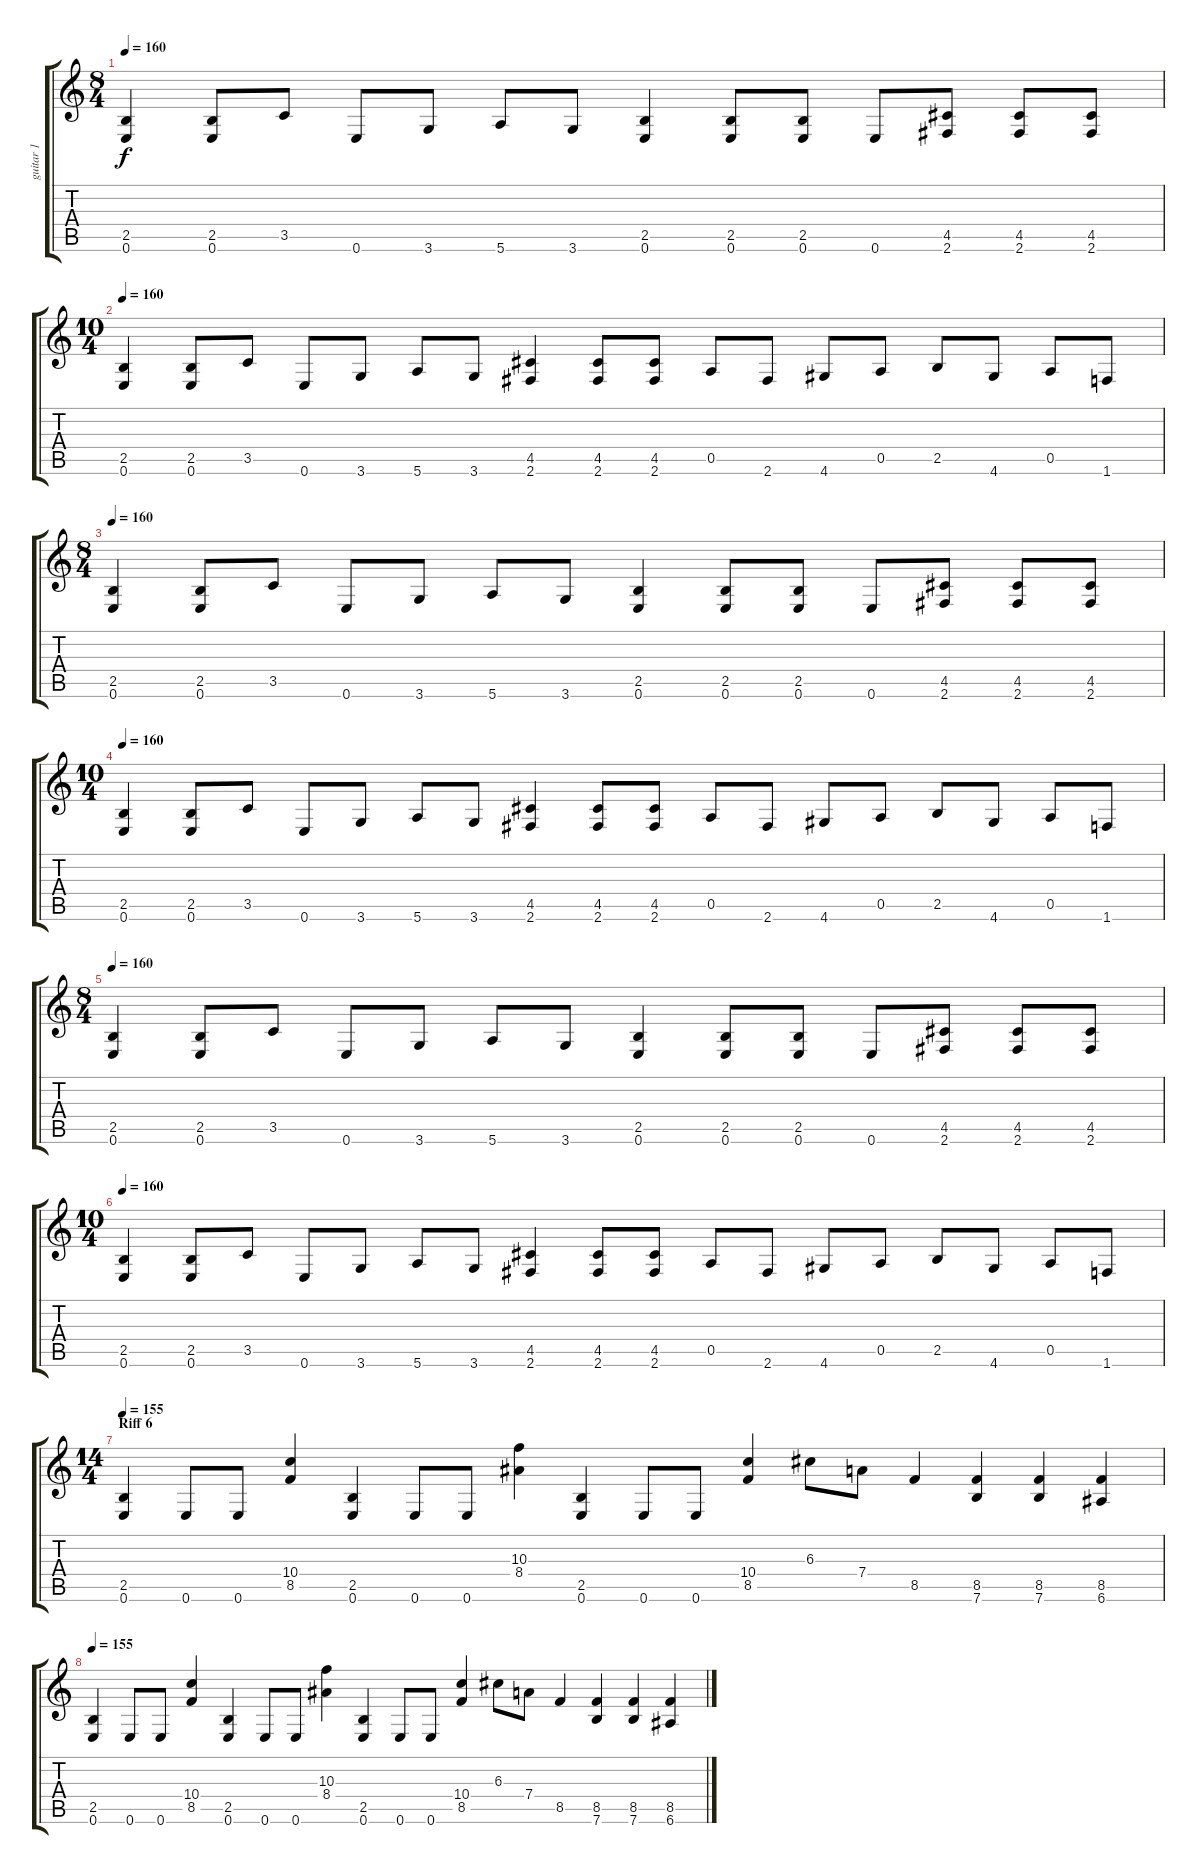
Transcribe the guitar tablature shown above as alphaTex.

\track ("guitar 1" "guitar 1") {instrument distortionguitar}
\staff {score tabs}
\tuning (E4 B3 G3 D3 A2 E2) {hide}
\ts (8 4)
\tempo 160
\clef g2
\ks c
(2.5 0.6).4{dy f} (2.5 0.6).8 3.5.8 0.6.8 3.6.8 5.6.8 3.6.8 (2.5 0.6).4 (2.5 0.6).8 (2.5 0.6).8 0.6.8 (4.5 2.6).8 (4.5 2.6).8 (4.5 2.6).8 |
\ts (10 4)
\tempo 160
(2.5 0.6).4 (2.5 0.6).8 3.5.8 0.6.8 3.6.8 5.6.8 3.6.8 (4.5 2.6).4 (4.5 2.6).8 (4.5 2.6).8 0.5.8 2.6.8 4.6.8 0.5.8 2.5.8 4.6.8 0.5.8 1.6.8 |
\ts (8 4)
\tempo 160
(2.5 0.6).4 (2.5 0.6).8 3.5.8 0.6.8 3.6.8 5.6.8 3.6.8 (2.5 0.6).4 (2.5 0.6).8 (2.5 0.6).8 0.6.8 (4.5 2.6).8 (4.5 2.6).8 (4.5 2.6).8 |
\ts (10 4)
\tempo 160
(2.5 0.6).4 (2.5 0.6).8 3.5.8 0.6.8 3.6.8 5.6.8 3.6.8 (4.5 2.6).4 (4.5 2.6).8 (4.5 2.6).8 0.5.8 2.6.8 4.6.8 0.5.8 2.5.8 4.6.8 0.5.8 1.6.8 |
\ts (8 4)
\tempo 160
(2.5 0.6).4 (2.5 0.6).8 3.5.8 0.6.8 3.6.8 5.6.8 3.6.8 (2.5 0.6).4 (2.5 0.6).8 (2.5 0.6).8 0.6.8 (4.5 2.6).8 (4.5 2.6).8 (4.5 2.6).8 |
\ts (10 4)
\tempo 160
(2.5 0.6).4 (2.5 0.6).8 3.5.8 0.6.8 3.6.8 5.6.8 3.6.8 (4.5 2.6).4 (4.5 2.6).8 (4.5 2.6).8 0.5.8 2.6.8 4.6.8 0.5.8 2.5.8 4.6.8 0.5.8 1.6.8 |
\ts (14 4)
\section ("" "Riff 6")
\tempo 155
(2.5 0.6).4 0.6.8 0.6.8 (10.4 8.5).4 (2.5 0.6).4 0.6.8 0.6.8 (10.3 8.4).4 (2.5 0.6).4 0.6.8 0.6.8 (10.4 8.5).4 6.3.8 7.4.8 8.5.4 (8.5 7.6).4 (8.5 7.6).4 (8.5 6.6).4 |
\tempo 155
(2.5 0.6).4 0.6.8 0.6.8 (10.4 8.5).4 (2.5 0.6).4 0.6.8 0.6.8 (10.3 8.4).4 (2.5 0.6).4 0.6.8 0.6.8 (10.4 8.5).4 6.3.8 7.4.8 8.5.4 (8.5 7.6).4 (8.5 7.6).4 (8.5 6.6).4
